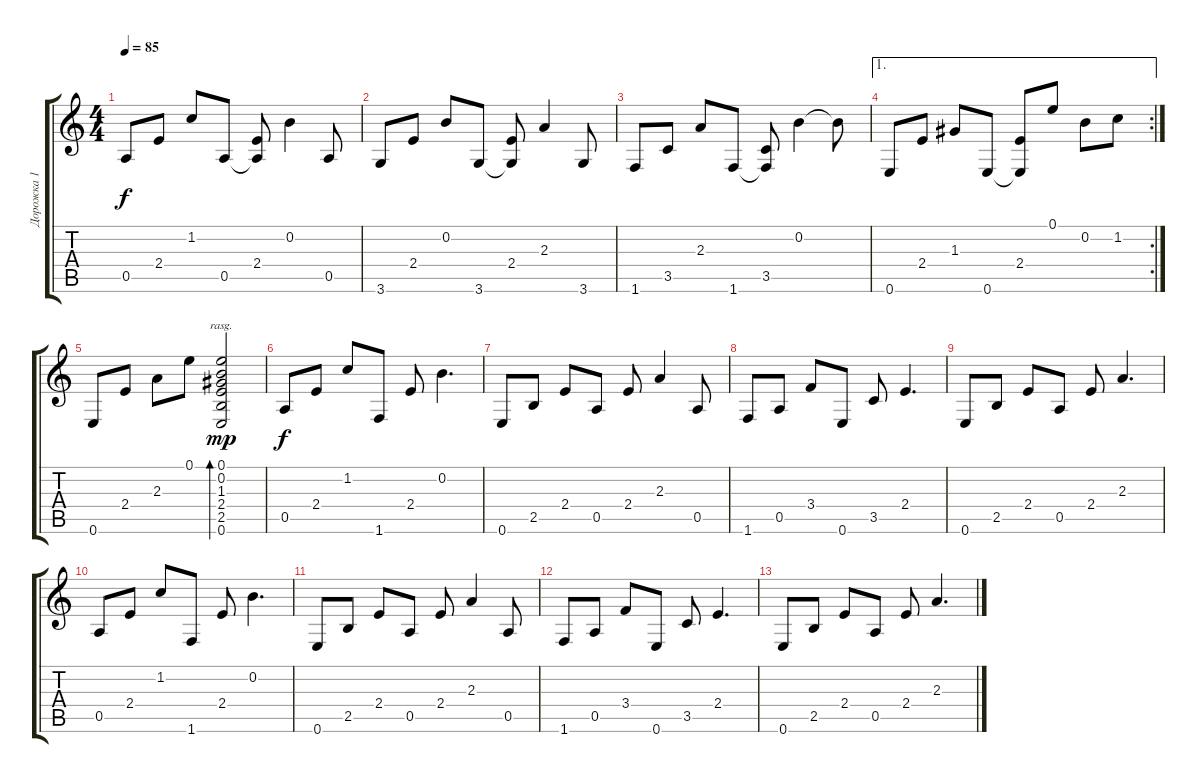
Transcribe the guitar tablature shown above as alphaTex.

\track ("Дорожка 1" "Дорожка 1") {instrument acousticguitarsteel}
\staff {score tabs}
\tuning (E4 B3 G3 D3 A2 E2) {hide}
\ts (4 4)
\tempo 85
\clef g2
\ks c
0.5.8{dy f instrument acousticguitarsteel} 2.4.8 1.2.8 0.5.8 (2.4 0.5{t}).8 0.2.4 0.5.8 |
3.6.8 2.4.8 0.2.8 3.6.8 (2.4 3.6{t}).8 2.3.4 3.6.8 |
1.6.8 3.5.8 2.3.8 1.6.8 (3.5 1.6{t}).8 0.2.4 0.2{t}.8 |
\ae 1
\rc 2
0.6.8 2.4.8 1.3.8 0.6.8 (2.4 0.6{t}).8 0.1.8 0.2.8 1.2.8 |
0.6.8 2.4.8 2.3.8 0.1.8 (0.1 0.2 1.3 2.4 2.5 0.6).2{bd 240 rasg ii dy mp} |
0.5.8{dy f} 2.4.8 1.2.8 1.6.8 2.4.8 0.2.4{d} |
0.6.8 2.5.8 2.4.8 0.5.8 2.4.8 2.3.4 0.5.8 |
1.6.8 0.5.8 3.4.8 0.6.8 3.5.8 2.4.4{d} |
0.6.8 2.5.8 2.4.8 0.5.8 2.4.8 2.3.4{d} |
0.5.8 2.4.8 1.2.8 1.6.8 2.4.8 0.2.4{d} |
0.6.8 2.5.8 2.4.8 0.5.8 2.4.8 2.3.4 0.5.8 |
1.6.8 0.5.8 3.4.8 0.6.8 3.5.8 2.4.4{d} |
0.6.8 2.5.8 2.4.8 0.5.8 2.4.8 2.3.4{d}
